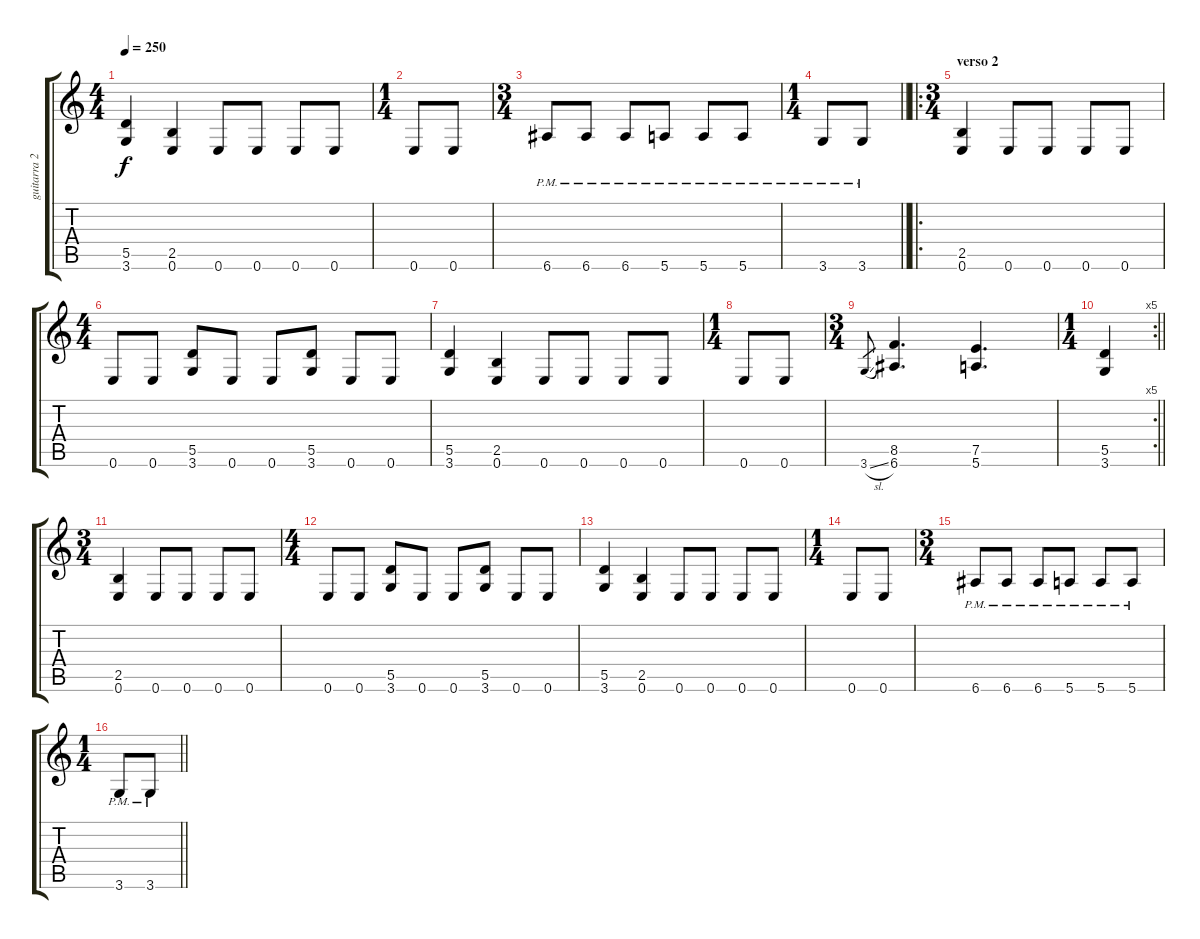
\track ("guitarra 2" "guitarra 2") {instrument overdrivenguitar}
\staff {score tabs}
\tuning (E4 B3 G3 D3 A2 E2) {hide}
\ts (4 4)
\tempo 250
\clef g2
\ks c
(5.5 3.6).4{dy f} (2.5 0.6).4 0.6.8 0.6.8 0.6.8 0.6.8 |
\ts (1 4)
0.6.8 0.6.8 |
\ts (3 4)
6.6{pm}.8 6.6{pm}.8 6.6{pm}.8 5.6{pm}.8 5.6{pm}.8 5.6{pm}.8 |
\ts (1 4)
\barLineRight lightlight
3.6{pm}.8 3.6{pm}.8 |
\ro
\ts (3 4)
\section ("" "verso 2")
(2.5 0.6).4 0.6.8 0.6.8 0.6.8 0.6.8 |
\ts (4 4)
0.6.8 0.6.8 (5.5 3.6).8 0.6.8 0.6.8 (5.5 3.6).8 0.6.8 0.6.8 |
(5.5 3.6).4 (2.5 0.6).4 0.6.8 0.6.8 0.6.8 0.6.8 |
\ts (1 4)
0.6.8 0.6.8 |
\ts (3 4)
3.6{sl}.8{gr} (8.5 6.6).4{d} (7.5 5.6).4{d} |
\rc 5
\ts (1 4)
\barLineRight lightlight
(5.5 3.6).4 |
\ts (3 4)
(2.5 0.6).4 0.6.8 0.6.8 0.6.8 0.6.8 |
\ts (4 4)
0.6.8 0.6.8 (5.5 3.6).8 0.6.8 0.6.8 (5.5 3.6).8 0.6.8 0.6.8 |
(5.5 3.6).4 (2.5 0.6).4 0.6.8 0.6.8 0.6.8 0.6.8 |
\ts (1 4)
0.6.8 0.6.8 |
\ts (3 4)
6.6{pm}.8 6.6{pm}.8 6.6{pm}.8 5.6{pm}.8 5.6{pm}.8 5.6{pm}.8 |
\ts (1 4)
\barLineRight lightlight
3.6{pm}.8 3.6{pm}.8
